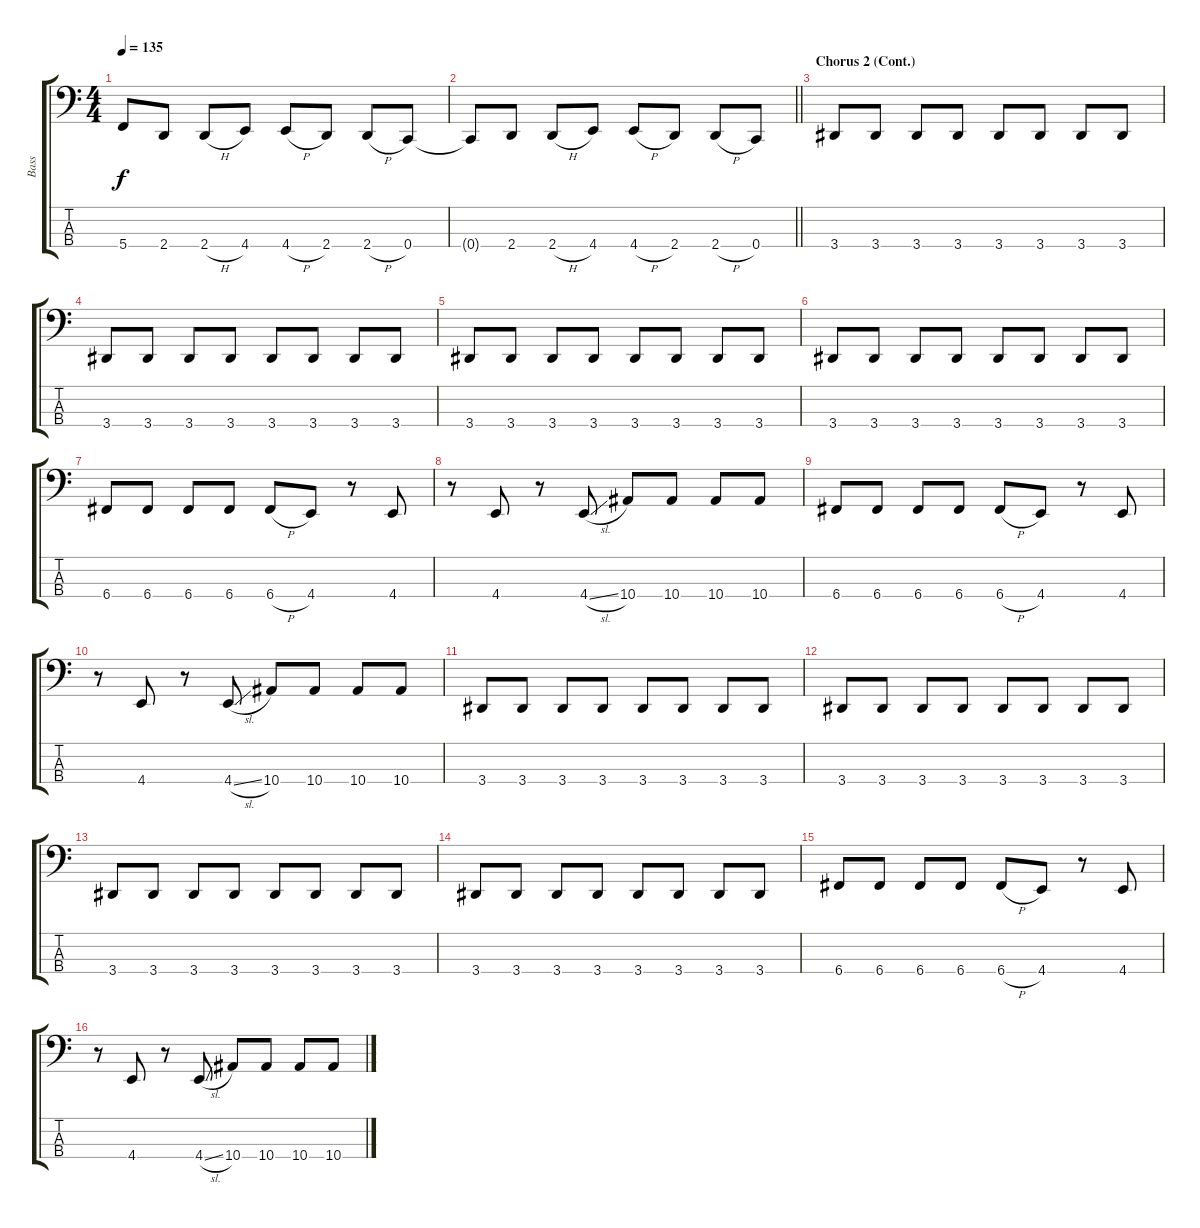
\track ("Bass" "Bass") {instrument electricbassfinger}
\staff {score tabs}
\tuning (F2 C2 G1 C1) {hide}
\ts (4 4)
\tempo 135
\clef f4
\ks c
5.4.8{dy f} 2.4.8 2.4{h}.8 4.4.8 4.4{h}.8 2.4.8 2.4{h}.8 0.4.8 |
\barLineRight lightlight
0.4{t}.8 2.4.8 2.4{h}.8 4.4.8 4.4{h}.8 2.4.8 2.4{h}.8 0.4.8 |
\section ("" "Chorus 2 (Cont.)")
3.4.8 3.4.8 3.4.8 3.4.8 3.4.8 3.4.8 3.4.8 3.4.8 |
3.4.8 3.4.8 3.4.8 3.4.8 3.4.8 3.4.8 3.4.8 3.4.8 |
3.4.8 3.4.8 3.4.8 3.4.8 3.4.8 3.4.8 3.4.8 3.4.8 |
3.4.8 3.4.8 3.4.8 3.4.8 3.4.8 3.4.8 3.4.8 3.4.8 |
6.4.8 6.4.8 6.4.8 6.4.8 6.4{h}.8 4.4.8 r.8 4.4.8 |
r.8 4.4.8 r.8 4.4{sl}.8 10.4.8 10.4.8 10.4.8 10.4.8 |
6.4.8 6.4.8 6.4.8 6.4.8 6.4{h}.8 4.4.8 r.8 4.4.8 |
r.8 4.4.8 r.8 4.4{sl}.8 10.4.8 10.4.8 10.4.8 10.4.8 |
3.4.8 3.4.8 3.4.8 3.4.8 3.4.8 3.4.8 3.4.8 3.4.8 |
3.4.8 3.4.8 3.4.8 3.4.8 3.4.8 3.4.8 3.4.8 3.4.8 |
3.4.8 3.4.8 3.4.8 3.4.8 3.4.8 3.4.8 3.4.8 3.4.8 |
3.4.8 3.4.8 3.4.8 3.4.8 3.4.8 3.4.8 3.4.8 3.4.8 |
6.4.8 6.4.8 6.4.8 6.4.8 6.4{h}.8 4.4.8 r.8 4.4.8 |
r.8 4.4.8 r.8 4.4{sl}.8 10.4.8 10.4.8 10.4.8 10.4.8
